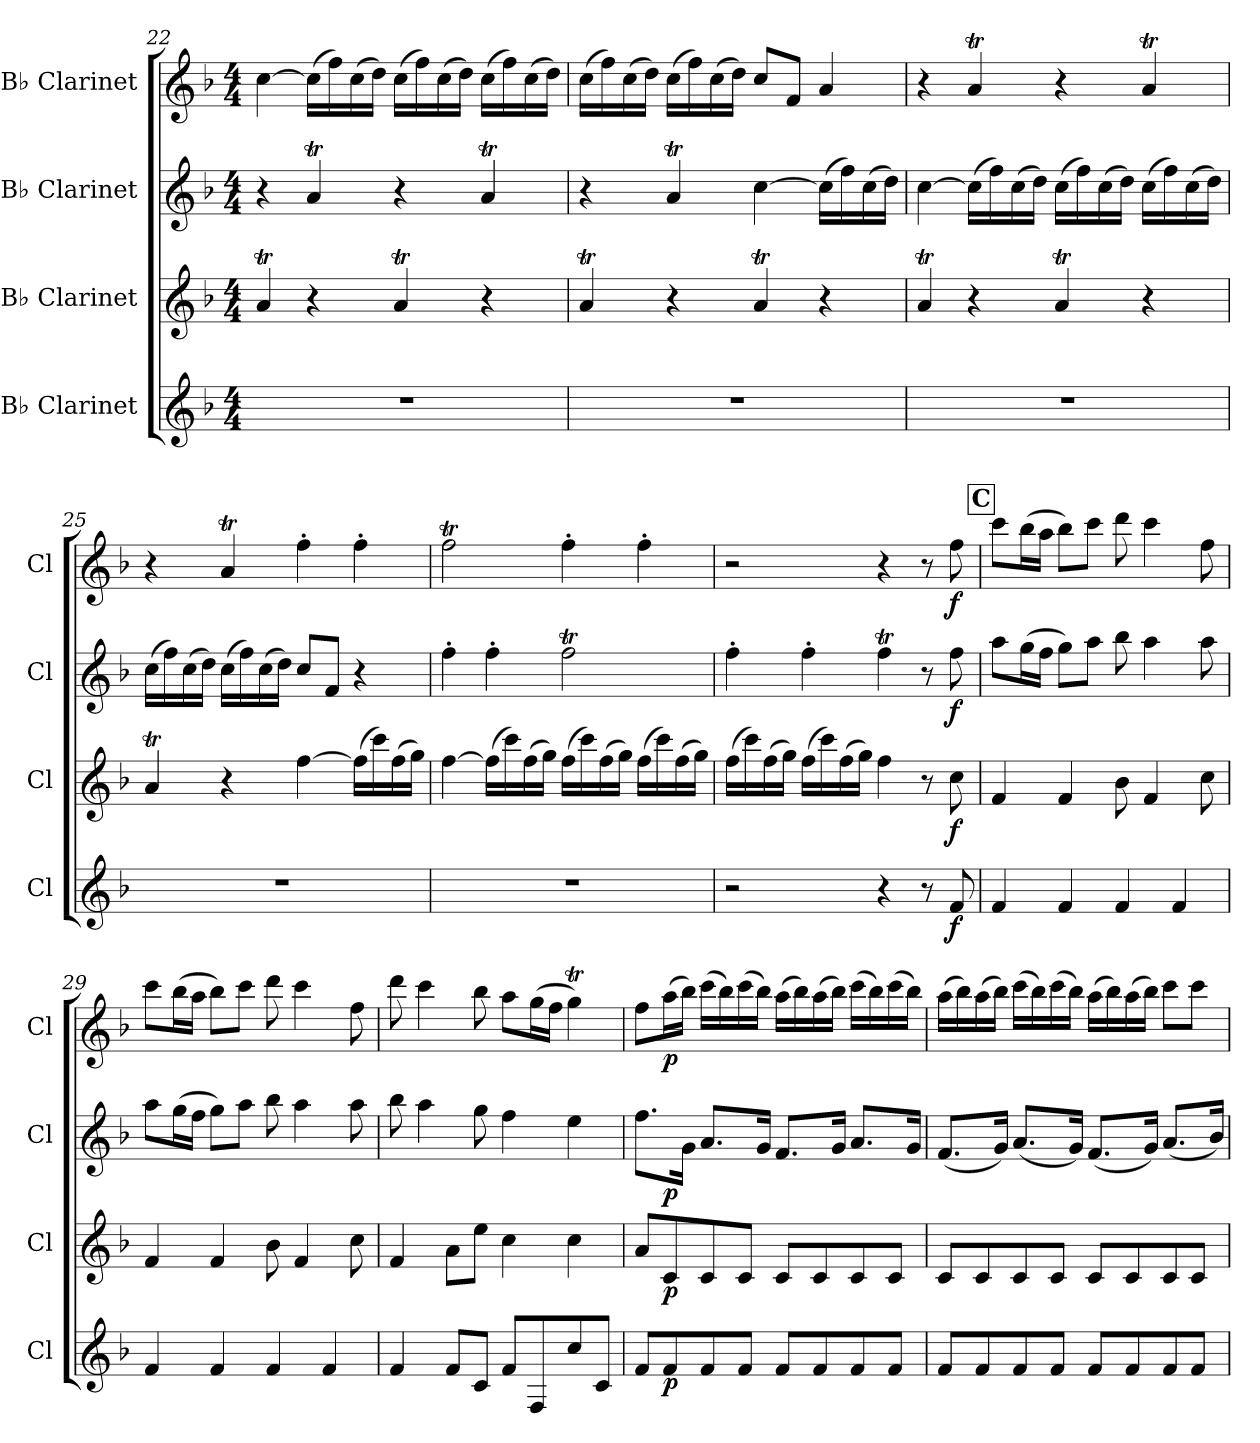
**kern	**dynam	**kern	**dynam	**kern	**dynam	**kern	**dynam
*part4	*part4	*part3	*part3	*part2	*part2	*part1	*part1
*staff4	*staff4	*staff3	*staff3	*staff2	*staff2	*staff1	*staff1
*I"B♭ Clarinet	*	*I"B♭ Clarinet	*	*I"B♭ Clarinet	*	*I"B♭ Clarinet	*
*I'Cl	*	*I'Cl	*	*I'Cl	*	*I'Cl	*
*clefG2	*	*clefG2	*	*clefG2	*	*clefG2	*
*ITrd1c2	*	*ITrd1c2	*	*ITrd1c2	*	*ITrd1c2	*
*k[b-e-a-]	*	*k[b-e-a-]	*	*k[b-e-a-]	*	*k[b-e-a-]	*
*M4/4	*	*M4/4	*	*M4/4	*	*M4/4	*
=22	=22	=22	=22	=22	=22	=22	=22
1r	.	4gt/	.	4r	.	[4b-\	.
.	.	4r	.	4gt/	.	(>16b-\LL]	.
.	.	.	.	.	.	16ee-\)	.
.	.	.	.	.	.	(>16b-\	.
.	.	.	.	.	.	16cc\JJ)	.
.	.	4gt/	.	4r	.	(>16b-\LL	.
.	.	.	.	.	.	16ee-\)	.
.	.	.	.	.	.	(>16b-\	.
.	.	.	.	.	.	16cc\JJ)	.
.	.	4r	.	4gt/	.	(>16b-\LL	.
.	.	.	.	.	.	16ee-\)	.
.	.	.	.	.	.	(>16b-\	.
.	.	.	.	.	.	16cc\JJ)	.
=23	=23	=23	=23	=23	=23	=23	=23
1r	.	4gt/	.	4r	.	(>16b-\LL	.
.	.	.	.	.	.	16ee-\)	.
.	.	.	.	.	.	(>16b-\	.
.	.	.	.	.	.	16cc\JJ)	.
.	.	4r	.	4gt/	.	(>16b-\LL	.
.	.	.	.	.	.	16ee-\)	.
.	.	.	.	.	.	(>16b-\	.
.	.	.	.	.	.	16cc\JJ)	.
.	.	4gt/	.	[4b-\	.	8b-/L	.
.	.	.	.	.	.	8e-/J	.
.	.	4r	.	(>16b-\LL]	.	4g/	.
.	.	.	.	16ee-\)	.	.	.
.	.	.	.	(>16b-\	.	.	.
.	.	.	.	16cc\JJ)	.	.	.
=24	=24	=24	=24	=24	=24	=24	=24
1r	.	4gt/	.	[4b-\	.	4r	.
.	.	4r	.	(>16b-\LL]	.	4gt/	.
.	.	.	.	16ee-\)	.	.	.
.	.	.	.	(>16b-\	.	.	.
.	.	.	.	16cc\JJ)	.	.	.
.	.	4gt/	.	(>16b-\LL	.	4r	.
.	.	.	.	16ee-\)	.	.	.
.	.	.	.	(>16b-\	.	.	.
.	.	.	.	16cc\JJ)	.	.	.
.	.	4r	.	(>16b-\LL	.	4gt/	.
.	.	.	.	16ee-\)	.	.	.
.	.	.	.	(>16b-\	.	.	.
.	.	.	.	16cc\JJ)	.	.	.
!!LO:PB:g=z
=25	=25	=25	=25	=25	=25	=25	=25
1r	.	4gt/	.	(>16b-\LL	.	4r	.
.	.	.	.	16ee-\)	.	.	.
.	.	.	.	(>16b-\	.	.	.
.	.	.	.	16cc\JJ)	.	.	.
.	.	4r	.	(>16b-\LL	.	4gt/	.
.	.	.	.	16ee-\)	.	.	.
.	.	.	.	(>16b-\	.	.	.
.	.	.	.	16cc\JJ)	.	.	.
.	.	[4ee-\	.	8b-/L	.	4ee-'\	.
.	.	.	.	8e-/J	.	.	.
.	.	(>16ee-\LL]	.	4r	.	4ee-'\	.
.	.	16bb-\)	.	.	.	.	.
.	.	(>16ee-\	.	.	.	.	.
.	.	16ff\JJ)	.	.	.	.	.
=26	=26	=26	=26	=26	=26	=26	=26
1r	.	[4ee-\	.	4ee-'\	.	2ee-T\	.
.	.	(>16ee-\LL]	.	4ee-'\	.	.	.
.	.	16bb-\)	.	.	.	.	.
.	.	(>16ee-\	.	.	.	.	.
.	.	16ff\JJ)	.	.	.	.	.
.	.	(>16ee-\LL	.	2ee-T\	.	4ee-'\	.
.	.	16bb-\)	.	.	.	.	.
.	.	(>16ee-\	.	.	.	.	.
.	.	16ff\JJ)	.	.	.	.	.
.	.	(>16ee-\LL	.	.	.	4ee-'\	.
.	.	16bb-\)	.	.	.	.	.
.	.	(>16ee-\	.	.	.	.	.
.	.	16ff\JJ)	.	.	.	.	.
=27	=27	=27	=27	=27	=27	=27	=27
2r	.	(>16ee-\LL	.	4ee-'\	.	2r	.
.	.	16bb-\)	.	.	.	.	.
.	.	(>16ee-\	.	.	.	.	.
.	.	16ff\JJ)	.	.	.	.	.
.	.	(>16ee-\LL	.	4ee-'\	.	.	.
.	.	16bb-\)	.	.	.	.	.
.	.	(>16ee-\	.	.	.	.	.
.	.	16ff\JJ)	.	.	.	.	.
4r	.	4ee-\	.	4ee-T\	.	4r	.
8r	.	8r	.	8r	.	8r	.
!	!LO:DY:b	!	!LO:DY:b	!	!LO:DY:b	!	!LO:DY:b
8e-/	f	8b-\	f	8ee-\	f	8ee-\	f
!!LO:REH:place=s1:a:B:fs=14:t=C
=28	=28	=28	=28	=28	=28	=28	=28
4e-/	.	4e-/	.	8gg\L	.	8bb-\L	.
.	.	.	.	(>16ff\L	.	(>16aa-\L	.
.	.	.	.	16ee-\JJ	.	16gg\JJ	.
4e-/	.	4e-/	.	8ff\L)	.	8aa-\L)	.
.	.	.	.	8gg\J	.	8bb-\J	.
4e-/	.	8a-\	.	8aa-\	.	8ccc\	.
.	.	4e-/	.	4gg\	.	4bb-\	.
4e-/	.	.	.	.	.	.	.
.	.	8b-\	.	8gg\	.	8ee-\	.
=29	=29	=29	=29	=29	=29	=29	=29
4e-/	.	4e-/	.	8gg\L	.	8bb-\L	.
.	.	.	.	(>16ff\L	.	(>16aa-\L	.
.	.	.	.	16ee-\JJ	.	16gg\JJ	.
4e-/	.	4e-/	.	8ff\L)	.	8aa-\L)	.
.	.	.	.	8gg\J	.	8bb-\J	.
4e-/	.	8a-\	.	8aa-\	.	8ccc\	.
.	.	4e-/	.	4gg\	.	4bb-\	.
4e-/	.	.	.	.	.	.	.
.	.	8b-\	.	8gg\	.	8ee-\	.
!!LO:LB:g=z
=30	=30	=30	=30	=30	=30	=30	=30
4e-/	.	4e-/	.	8aa-\	.	8ccc\	.
.	.	.	.	4gg\	.	4bb-\	.
8e-/L	.	8g\L	.	.	.	.	.
8B-/J	.	8dd\J	.	8ff\	.	8aa-\	.
8e-/L	.	4b-\	.	4ee-\	.	8gg\L	.
8E-/	.	.	.	.	.	(>16ff\L	.
.	.	.	.	.	.	16ee-\JJ	.
8b-/	.	4b-\	.	4dd\	.	4ffT\)	.
8B-/J	.	.	.	.	.	.	.
=31	=31	=31	=31	=31	=31	=31	=31
*	*	*	*	*^	*	*	*
8e-/L	.	8g/L	.	8.ee-\L	8ryy	.	8ee-\L	.
!	!LO:DY:b	!	!LO:DY:b	!	!	!LO:DY:b	!	!LO:DY:b
8e-/	p	8B-/	p	.	2..ryy	p	(>16gg\L	p
.	.	.	.	16f\Jk	.	.	16aa-\JJ)	.
8e-/	.	8B-/	.	8.g/L	.	.	(>16bb-\LL	.
.	.	.	.	.	.	.	16aa-\)	.
8e-/J	.	8B-/J	.	.	.	.	(>16bb-\	.
.	.	.	.	16f/Jk	.	.	16aa-\JJ)	.
8e-/L	.	8B-/L	.	8.e-/L	.	.	(>16gg\LL	.
.	.	.	.	.	.	.	16aa-\)	.
8e-/	.	8B-/	.	.	.	.	(>16gg\	.
.	.	.	.	16f/Jk	.	.	16aa-\JJ)	.
8e-/	.	8B-/	.	8.g/L	.	.	(>16bb-\LL	.
.	.	.	.	.	.	.	16aa-\)	.
8e-/J	.	8B-/J	.	.	.	.	(>16bb-\	.
.	.	.	.	16f/Jk	.	.	16aa-\JJ)	.
*	*	*	*	*v	*v	*	*	*
=32	=32	=32	=32	=32	=32	=32	=32
8e-/L	.	8B-/L	.	(<8.e-/L	.	(>16gg\LL	.
.	.	.	.	.	.	16aa-\)	.
8e-/	.	8B-/	.	.	.	(>16gg\	.
.	.	.	.	16f/Jk)	.	16aa-\JJ)	.
8e-/	.	8B-/	.	(<8.g/L	.	(>16bb-\LL	.
.	.	.	.	.	.	16aa-\)	.
8e-/J	.	8B-/J	.	.	.	(>16bb-\	.
.	.	.	.	16f/Jk)	.	16aa-\JJ)	.
8e-/L	.	8B-/L	.	(<8.e-/L	.	(>16gg\LL	.
.	.	.	.	.	.	16aa-\)	.
8e-/	.	8B-/	.	.	.	(>16gg\	.
.	.	.	.	16f/Jk)	.	16aa-\JJ)	.
8e-/	.	8B-/	.	(<8.g/L	.	8bb-\L	.
8e-/J	.	8B-/J	.	.	.	8bb-\J	.
.	.	.	.	16a-/Jk)	.	.	.
=	=	=	=	=	=	=	=
*-	*-	*-	*-	*-	*-	*-	*-
